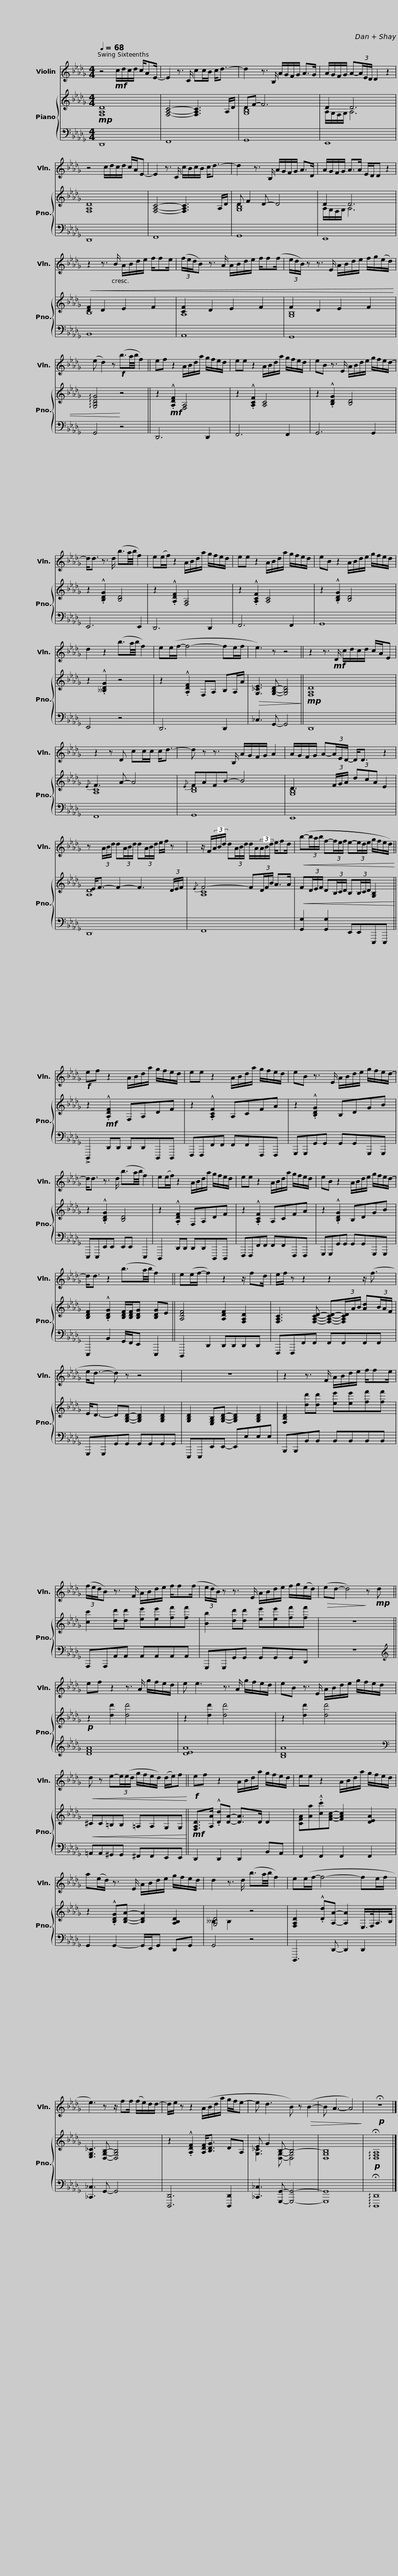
X:1
%%score 1 { ( 2 4 ) | 3 }
L:1/8
Q:1/4=68
M:4/4
I:linebreak $
K:Db
V:1 treble
V:2 treble
V:4 treble
V:3 bass
V:1
 z4!mf! c/d/c/d/ c/AE/- | E2 z3/2 C/ cc/B/ c<d- | d2 z3/2 B,/ A/G/F/G/ A>G |$ A/G/F/G/ A-(3A/E/D/ D2 z2 | z4 c/d/c/d/ c/A/E- | %5
 E2 z3/2 C/ c/B/c/B/ c<d- |$ d2 z3/2 B,/ A/G/F/G/ A>D | A/G/F/G/ A>A E/D/D z2 | z2 z3/2 B/ A/B/d/e/ f/fe/ |$ (3(f/e/d/B) z3/2 A/ A/B/d/e/ f/f(f/ | %10
 (3e/d/B/) z z3/2 E/ A/B/d/e/ f/g/(e/d/) | (e d2) z!f! (b3/2a/4b/4 f2) ||$ ef z2 A/B/d/a/ g/f/e/d/ | ee z2 A/B/d/a/ g/f/e/d/ | eB z3/2 E/ A/B/d/e/ g/f/e/d/- |$ %15
 d<d z3/2 d/ (b3/2a/4b/4 f2) | e(e/f/) z2 A/B/d/a/ g/f/e/d/ | ee z2 A/B/d/a/ g/f/e/d/ |$ eB z2 A/B/d/e/ g/f/e/d/ | d2 z2 (b3/2a/4b/4 f2) | %20
 e(e/f/- f4- fe/f/ | e3) z z4 ||$ z2 z3/2!mf! D/ c/d/c/d/ c/A/E | z2 z D cc/c/ c<d- | d z z3/2 B,/ A/G/F/G/ A2 |$ %25
 A/G/F/G/ A-(3A/E/D/- D<D z2 | z (3A/B/d/ d(3A/B/d/ d(3A/B/d/ e/f/ z |$ z/ F/(3A/B/d/ d(3A/B/d/ d/A/(3A/B/d/ e/fd/ |!<(! (b-(3b/a/b/ f-(3f/e/f/ e-(3e/d/e/ g/f/e/d/)!<)! ||$!f! ef z2 A/B/d/a/ g/f/e/d/ | %30
 ee z2 A/B/d/a/ g/f/e/d/ | eB z3/2 E/ A/B/d/e/ g/f/e/d/- |$ d<d z3/2 d/ (b3/2a/4b/4 f2) | e(e/f/) z2 A/B/d/a/ g/f/e/d/ | ee z2 A/B/d/a/ g/f/e/d/ |$ %35
 eB z2 A/B/d/e/ g/f/e/d/- | d<d z2 (b3/2a/4b/4 f2) || e(e/f/- f2) z2 z/ fd/ |$ e/f/ z z2 z2 z/ (f3/2 | e<d- d) z z4 | %40
 z8 |$ z2 z3/2 F/ A/B/d/e/ f/fe/ | (3(f/e/d/B) z3/2 F/ A/B/d/e/ f/f(f/ |$ (3e/d/B/) z z3/2 E/ A/B/d/e/ f/g/(e/d/) |!>(! (ed- d4)!>)! z!mp! d || %45
 ef z2 z3/2 A/ g/f/e/d/ | e e3 z3/2 A/ g/f/e/d/ |$ eB z3/2 E/ A/B/d/e/ g/f/e/d/ |!<(! d z e-(3e/(e/d/ g/f/e/d/) (d/e/)f!<)! ||!f! ef z2 A/B/d/a/ g/f/e/d/ |$ %50
 ee z2 A/B/d/a/ g/f/e/d/ | a(e/d/) z3/2 E/ A/B/d/e/ g/f/e/d/ | d2 z3/2 d/ (b3/2a/4b/4 f2) |$ e(e/f/- f4- fe/f/ | e3) z z/ ff/ (f/e/)d/d/- | %55
 d/e/ z z2 (A/B/d/a/ g/f/e- |$ e d3 B) z!>(! (B2- | B A3- A4)!>)! |!p! !fermata!z8 |] %59
V:2
!mp! [F,A,D]8 | [F,A,C]4- [F,A,C]3 A,/D/ | DF- F6 |$ D2 D6 | [F,A,D]8 | %5
 [F,A,C]4- [F,A,C]3 A,/D/ |$ D F2 D- D4 | D2 D6 |!<(! [DF]2 D2 E2 F2 |$ [CF]2 D2 E2 F2 | %10
 F2 D2 E2 F2 | !arpeggio![G,B,DG]4!<)! z4 ||$ z2!mf! .!^![A,DF]2 [F,A,]4 | z2 .!^![A,CF]2 [A,C]4 | z2 .!^![B,DG]2 [B,D]4 |$ %15
 z2 .!^![B,DG]2 [B,D]4 | z2 .!^![A,DF]2 [F,A,]4 | z2 .!^![A,CF]2 [A,C]4 |$ z2 .!^![B,DG]2 [B,D]4 | z2 .!^![__B,DG]2 z4 | %20
 z2 .!^![A,DF]2 F,A, B,A,/A/ |!>(! [G,_CE]3 [G,B,D]- [G,B,D]4!>)! ||$!mp! [F,A,D]8 |{/E} F3 A- A4 |{/E} FAFB- B4 |$ %25
 D3 (3F/G/A/ (3dcA E2 | E<F- F2- F3 (3D/E/F/ |${/E} F4- F(3D/F/B/ A>A |!<(! F(3D/E/F/ D(3B,/C/D/ B,(3B,/C/D/ [G,B,]2!<)! ||$ z2!mf! .!^![A,DF]2 F,A,DF | %30
 z2 .!^![A,CF]2 A,CFA | z2 .!^![B,DG]2 B,DGB |$ z2 .!^![B,DG]2 [B,D]4 | z2 .!^![A,DF]2 F,A,DF | z2 .!^![A,CF]2 A,CFA |$ %35
 z2 .!^![B,DG]2 B,DGB | [B,DF]2 .!^![B,DG]2 [B,DF]/[B,DF]/[B,DG] [B,DG]E || [A,DF]4 [A,DF]2 [F,A,D]2 |$ [F,A,C]3 [F,A,CD]- [F,A,CD]-(3[F,A,CD]/A/B/ [Ad](3B/A/F/ | E<D- D[G,B,D]- [G,B,D]2 [G,B,D]2 | %40
 [G,B,D]2 [E,G,B,][G,B,D]- [G,B,D]2 [G,B,D]2 |$ [F,B,D]2 [dd'][dd'] [ee'][ee'][ff'][ff'] | [cc']2 [dd'][dd'] [ee'][ee'][ff'][ff'] |$ [Bb]2 [dd'][dd'] [ee'][ee'][ff'][ff'] | z8 || %45
!p! z2 [dd']2 [dd']4 | z2 [dd']2 [dd']4 |$ z2 [dd']2 [dd']4 |!<(! ^CC=B,B, =A,A,G,G,!<)! ||!mf! [F,A,D]>[A,A] .!^![Dd][DA]- [DA]>D D2 |$ %50
 [CFA][Aa].!^![cc'][FAc]- [FAc]2 [DEA]2 | z2 .!^![B,DG][B,DA]- [B,DA]2 [A,B,D]2 | [G,D]4 z4 |$ [F,A,D]2 .!^![Dd][A,A]- [A,A]2 E,/>F,/A,/>B,/ | [E,G,_C]3 [D,G,B,]- [D,G,B,]4 | %55
 z2 .!^![A,DF]2 [A,DF]<[B,DG] DA, |$ E G2 B,- B,4- | [D,G,B,]8 |!p! !arpeggio!!fermata![D,F,A,]8 |] %59
V:3
 D,,8 | F,,8 | G,,8 |$ E,,8 | D,,8 | %5
 F,,8 |$ G,,8 | E,,8 | B,,8 |$ A,,8 | %10
 G,,8 | G,,4 z4 ||$ D,,6 D,,2 | F,,6 F,,2 | G,,6 G,,2 |$ %15
 E,,6 E,,2 | D,,6 D,,2 | F,,6 F,,2 |$ G,,8 | E,,4 z4 | %20
 D,,6 D,,2 | _C,3 G,,- G,,4 ||$ D,,8 | F,,8 | G,,8 |$ %25
 E,,8 | D,,8 |$ F,,8 | [G,,G,]2 [G,,G,]2 E,,E,,E,,,E,,, ||$ !>!D,,,2 D,,D,, D,,D,,D,,,D,,, | %30
 F,,,F,,,F,,F,, F,,F,,F,,,F,,, | G,,,G,,,G,,G,, G,,G,,G,,,G,,, |$ E,,,E,,,E,,E,, E,,E,, E,,,2 | D,,,2 D,,D,, D,,D,,D,,,D,,, | F,,,F,,,F,,F,, F,,F,,F,,,F,,, |$ %35
 G,,,G,,,G,,G,, G,,G,,G,,,G,,, | E,,,2 B,,2 G,,/F,,/E,, E,,,2 || D,,,2 D,,2 D,,D,,D,,D,, |$ F,,,F,,,F,,F,, F,,F,,F,,F,, | G,,,G,,,G,,G,, G,,G,,G,,G,, | %40
 E,,,E,,,E,,E,,- E,,E,E,E, |$ B,,,B,,,B,,B,, B,,B,,B,,B,, | A,,,A,,,A,,A,, A,,A,,A,,A,, |$ G,,,G,,,G,,G,, G,,G,,G,,D,, | z8 || %45
[K:treble] [DFA]8 | [DEA]8 |$ [B,DA]8 |[K:bass] =A,,A,,^G,,G,, ^F,,F,,E,,E,, || D,,2 D,,2 D,,2 B,,A,, |$ %50
 F,,2 F,,2 F,,2 F,,2 | G,,2 G,,2- G,,/E,,/G,, D,,G,, | G,,4 z4 |$ D,,,3 D,,- D,,2 D,,2 | [_C,,_C,]3 G,,- G,,4 | %55
 [D,,,D,,]6 [D,,,D,,]2 |$ [_C,,_C,]3 [G,,,G,,]- [G,,,G,,]4- | [G,,,G,,]8 | !arpeggio!!fermata![D,,,D,,]8 |] %59
V:4
 x8 | x8 | [G,B,]8 |$ A,/G,/F,/G,/ A,6 | x8 | %5
 x8 |$ [G,B,]8 | A,/G,/F,/G,/ A,6 | B,8 |$ A,8 | %10
 [G,B,]8 | x8 ||$ x8 | x8 | x8 |$ %15
 x8 | x8 | x8 |$ x8 | x8 | %20
 x8 | x8 ||$ x8 | [A,C]8 | [B,D]8 |$ %25
 [G,B,]8 | [A,D]8 |$ [A,C]8 | x8 ||$ x8 | %30
 x8 | x8 |$ x8 | x8 | x8 |$ %35
 x8 | x8 || x8 |$ x8 | x8 | %40
 x8 |$ x8 | x8 |$ x8 | x8 || %45
 x8 | x8 |$ x8 | x8 || x8 |$ %50
 x8 | x8 | __B,2 B,2 x4 |$ x8 | x8 | %55
 x8 |$ [G,_C]3 [D,G,]- [D,G,]4- | x8 | x8 |] %59
